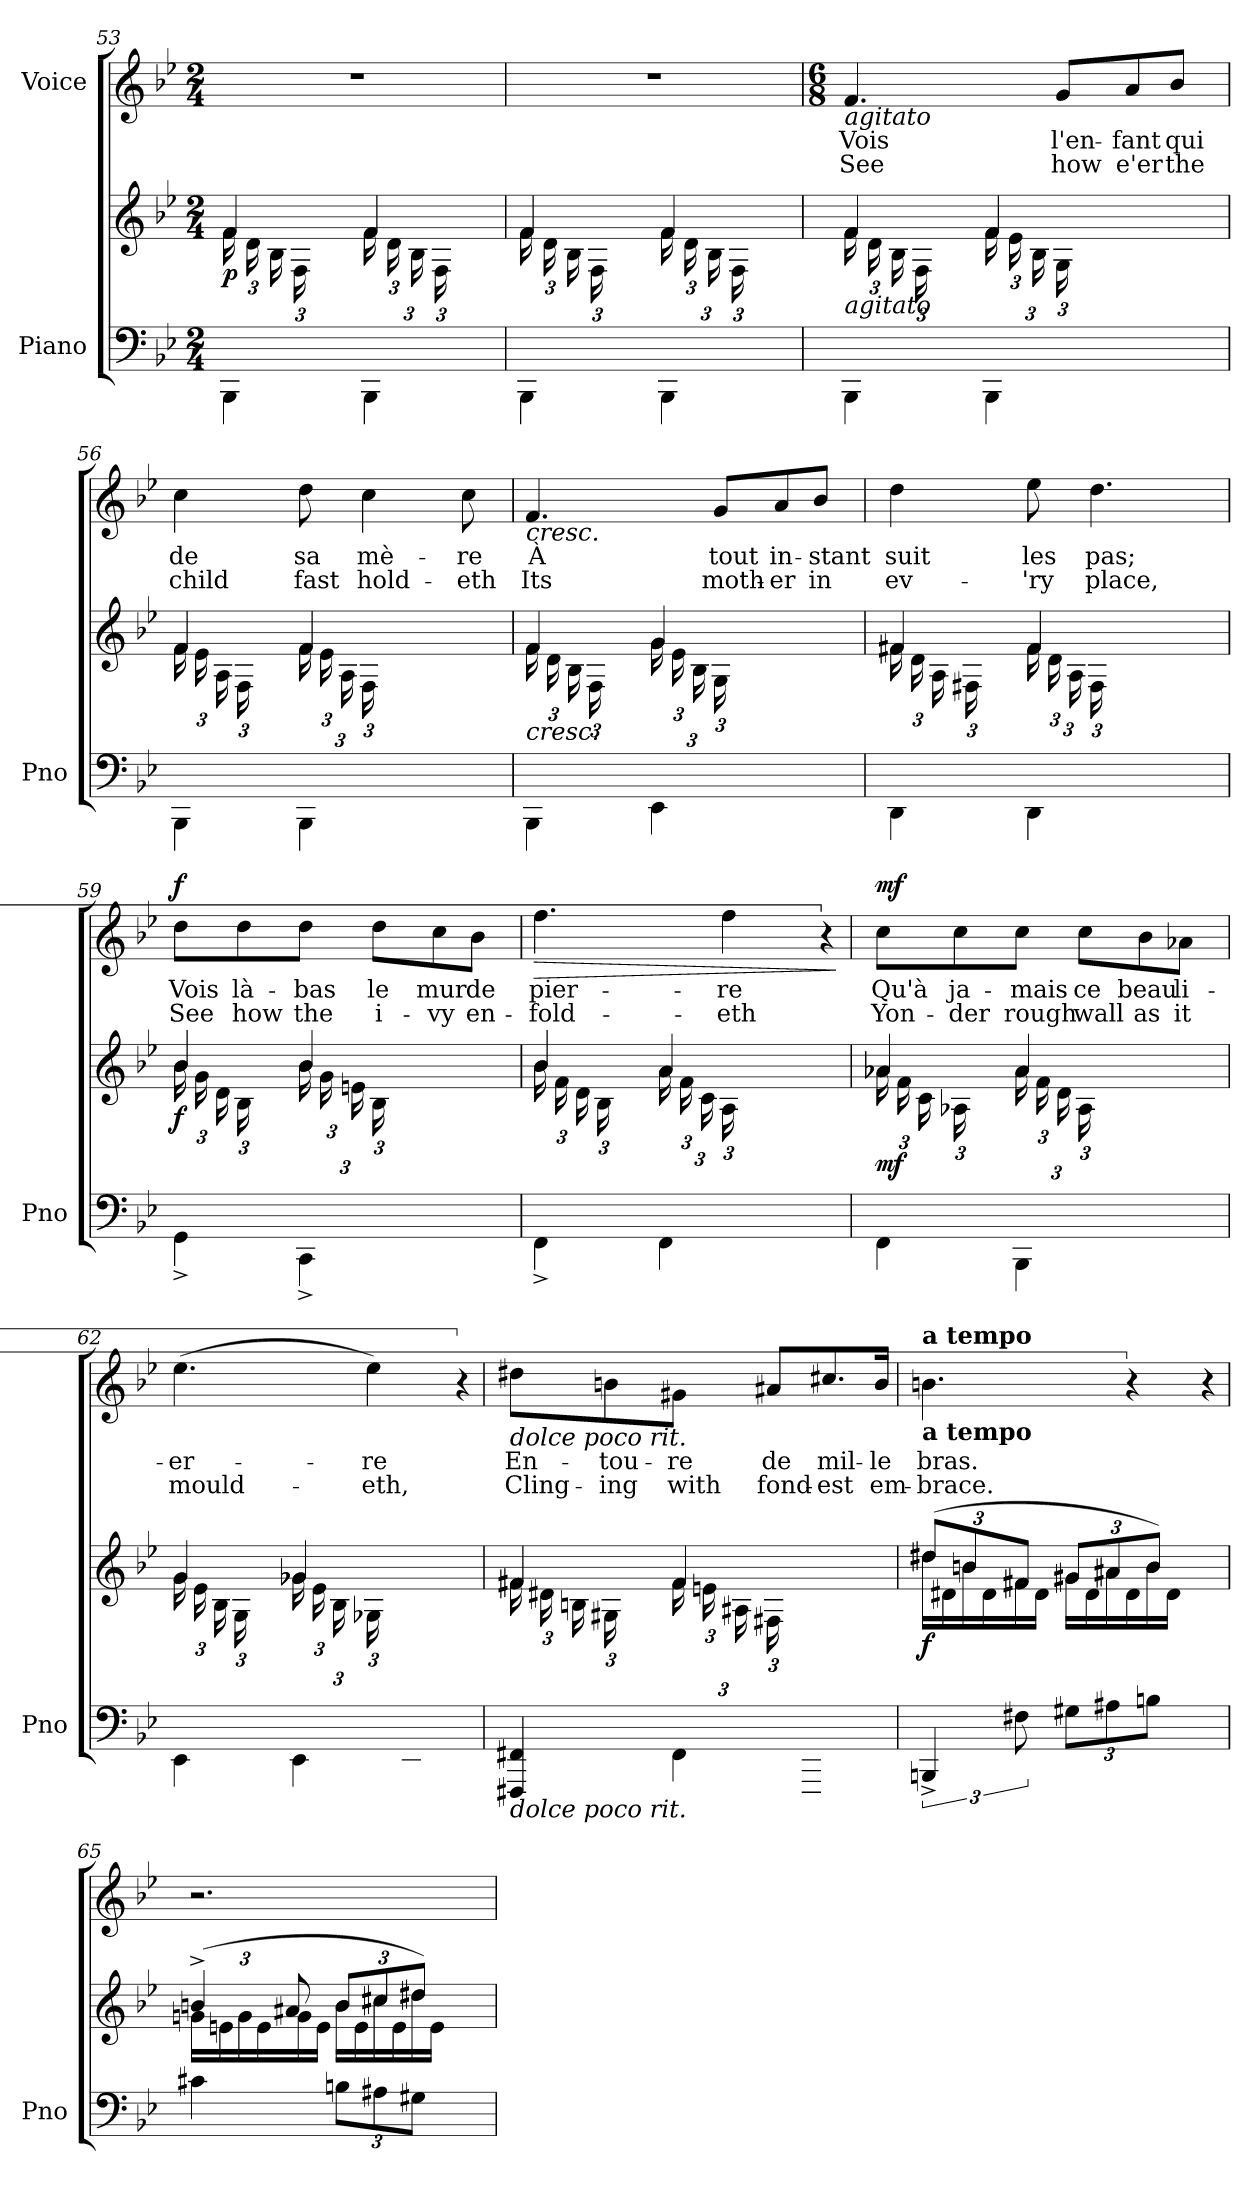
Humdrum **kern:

**kern	**kern	**dynam	**kern	**text	**text	**dynam
*part2	*part2	*part2	*part1	*part1	*part1	*part1
*staff3	*staff2	*staff2/3	*staff1	*staff1	*staff1	*staff1
*I"Piano	*	*	*I"Voice	*	*	*
*I'Pno	*	*	*	*	*	*
*clefF4	*clefG2	*	*clefG2	*	*	*
*k[b-e-]	*k[b-e-]	*	*k[b-e-]	*	*	*
*M2/4	*M2/4	*	*M2/4	*	*	*
=53	=53	=53	=53	=53	=53	=53
*^	*^	*	*	*	*	*
*	*	*	*Xbrackettup	*	*	*	*	*
!	!	!	!	!LO:DY:b	!	!	!	!
6ryy	4BBB-\	(4f/	24f\LL	p	2r	.	.	.
.	.	.	24d\	.	.	.	.	.
.	.	.	24B-\	.	.	.	.	.
.	.	.	24F\	.	.	.	.	.
24BB-/	.	.	12ryy	.	.	.	.	.
24FF/JJ)	.	.	.	.	.	.	.	.
6ryy	4BBB-\	(4f/	24f\LL	.	.	.	.	.
.	.	.	24d\	.	.	.	.	.
.	.	.	24B-\	.	.	.	.	.
.	.	.	24F\	.	.	.	.	.
24BB-/	.	.	12ryy	.	.	.	.	.
24FF/JJ)	.	.	.	.	.	.	.	.
!!LO:LB:g=z
=54	=54	=54	=54	=54	=54	=54	=54	=54
6ryy	4BBB-\	(4f/	24f\LL	.	2r	.	.	.
.	.	.	24d\	.	.	.	.	.
.	.	.	24B-\	.	.	.	.	.
.	.	.	24F\	.	.	.	.	.
24BB-/	.	.	12ryy	.	.	.	.	.
24FF/JJ)	.	.	.	.	.	.	.	.
6ryy	4BBB-\	(4f/	24f\LL	.	.	.	.	.
.	.	.	24d\	.	.	.	.	.
.	.	.	24B-\	.	.	.	.	.
.	.	.	24F\	.	.	.	.	.
24BB-/	.	.	12ryy	.	.	.	.	.
24FF/JJ)	.	.	.	.	.	.	.	.
!!LO:PB:g=z
=55	=55	=55	=55	=55	=55	=55	=55	=55
*	*	*	*	*	*M6/8	*	*	*
!	!	!	!	!	!LO:TX:b:i:t=agitato	!	!	!
!	!	!LO:TX:b:i:t=agitato	!	!	!	!	!	!
!	!	!	!	!	!	!LO:LY:b	!LO:LY:b	!
6ryy	4BBB-\	(4f/	24f\LL	.	4.f/	Vois	See	.
.	.	.	24d\	.	.	.	.	.
.	.	.	24B-\	.	.	.	.	.
.	.	.	24F\	.	.	.	.	.
24BB-/	.	.	12ryy	.	.	.	.	.
24FF/JJ)	.	.	.	.	.	.	.	.
6ryy	4BBB-\	(4f/	24f\LL	.	.	.	.	.
.	.	.	24e-\	.	.	.	.	.
.	.	.	24B-\	.	.	.	.	.
!	!	!	!	!	!	!LO:LY:b	!LO:LY:b	!
.	.	.	24G\	.	8g/L	l'en-	how	.
24BB-/	.	.	4ryy	.	.	.	.	.
24FF/JJ)	.	.	.	.	.	.	.	.
!	!	!	!	!	!	!LO:LY:b	!LO:LY:b	!
4ryy	4ryy	4ryy	.	.	8a/	-fant	e'er	.
!	!	!	!	!	!	!LO:LY:b	!LO:LY:b	!
.	.	.	.	.	8b-/J	qui	the	.
.	.	.	12ryy	.	.	.	.	.
=56	=56	=56	=56	=56	=56	=56	=56	=56
!	!	!	!	!	!	!LO:LY:b	!LO:LY:b	!
6ryy	4BBB-\	(4f/	24f\LL	.	4cc\	de	child	.
.	.	.	24e-\	.	.	.	.	.
.	.	.	24A\	.	.	.	.	.
.	.	.	24F\	.	.	.	.	.
24BB-/	.	.	12ryy	.	.	.	.	.
24FF/JJ)	.	.	.	.	.	.	.	.
!	!	!	!	!	!	!LO:LY:b	!LO:LY:b	!
6ryy	4BBB-\	(4f/	24f\LL	.	8dd\	sa	fast	.
.	.	.	24e-\	.	.	.	.	.
.	.	.	24A\	.	.	.	.	.
!	!	!	!	!	!	!LO:LY:b	!LO:LY:b	!
.	.	.	24F\	.	4cc\	mè-	hold-	.
24BB-/	.	.	4ryy	.	.	.	.	.
24FF/JJ)	.	.	.	.	.	.	.	.
4ryy	4ryy	4ryy	.	.	.	.	.	.
!	!	!	!	!	!	!LO:LY:b	!LO:LY:b	!
.	.	.	.	.	8cc\	-re	-eth	.
.	.	.	12ryy	.	.	.	.	.
!!LO:LB:g=z
=57	=57	=57	=57	=57	=57	=57	=57	=57
!	!	!	!	!	!LO:TX:b:i:t=cresc.	!	!	!
!	!	!LO:TX:b:i:t=cresc.	!	!	!	!	!	!
!	!	!	!	!	!	!LO:LY:b	!LO:LY:b	!
6ryy	4BBB-\	(4f/	24f\LL	.	4.f/	À	Its	.
.	.	.	24d\	.	.	.	.	.
.	.	.	24B-\	.	.	.	.	.
.	.	.	24F\	.	.	.	.	.
24BB-/	.	.	12ryy	.	.	.	.	.
24FF/JJ)	.	.	.	.	.	.	.	.
6ryy	4EE-\	(4g/	24g\LL	.	.	.	.	.
.	.	.	24e-\	.	.	.	.	.
.	.	.	24B-\	.	.	.	.	.
!	!	!	!	!	!	!LO:LY:b	!LO:LY:b	!
.	.	.	24G\	.	8g/L	tout	moth-	.
24E-/	.	.	4ryy	.	.	.	.	.
24BB-/JJ)	.	.	.	.	.	.	.	.
!	!	!	!	!	!	!LO:LY:b	!LO:LY:b	!
4ryy	4ryy	4ryy	.	.	8a/	in-	-er	.
!	!	!	!	!	!	!LO:LY:b	!LO:LY:b	!
.	.	.	.	.	8b-/J	-stant	in	.
.	.	.	12ryy	.	.	.	.	.
!!LO:LB:g=z
=58	=58	=58	=58	=58	=58	=58	=58	=58
!	!	!	!	!	!	!LO:LY:b	!LO:LY:b	!
6ryy	4DD\	(4f#X/	24f#\LL	.	4dd\	suit	ev-	.
.	.	.	24d\	.	.	.	.	.
.	.	.	24A\	.	.	.	.	.
.	.	.	24F#X\	.	.	.	.	.
24D/	.	.	12ryy	.	.	.	.	.
24AA/JJ)	.	.	.	.	.	.	.	.
!	!	!	!	!	!	!LO:LY:b	!LO:LY:b	!
6ryy	4DD\	(4f#/	24f#\LL	.	8ee-\	les	-'ry	.
.	.	.	24d\	.	.	.	.	.
.	.	.	24A\	.	.	.	.	.
!	!	!	!	!	!	!LO:LY:b	!LO:LY:b	!
.	.	.	24F#\	.	4.dd\	pas;	place,	.
24D/	.	.	4ryy	.	.	.	.	.
24AA/JJ)	.	.	.	.	.	.	.	.
4ryy	4ryy	4ryy	.	.	.	.	.	.
.	.	.	12ryy	.	.	.	.	.
=59	=59	=59	=59	=59	=59	=59	=59	=59
!	!	!	!	!LO:DY:b	!	!LO:LY:b	!LO:LY:b	!LO:DY:b
6ryy	4GG^<\	(4b-/	24b-\LL	f	8dd\L	Vois	See	f
.	.	.	24g\	.	.	.	.	.
.	.	.	24d\	.	.	.	.	.
!	!	!	!	!	!	!LO:LY:b	!LO:LY:b	!
.	.	.	24B-\	.	8dd\	là-	how	.
24D/	.	.	12ryy	.	.	.	.	.
24GG/JJ)	.	.	.	.	.	.	.	.
!	!	!	!	!	!	!LO:LY:b	!LO:LY:b	!
6ryy	4CC^<\	(4b-/	24b-\LL	.	8dd\J	-bas	the	.
.	.	.	24g\	.	.	.	.	.
.	.	.	24en\	.	.	.	.	.
!	!	!	!	!	!	!LO:LY:b	!LO:LY:b	!
.	.	.	24B-\	.	8dd\L	le	i-	.
24C/	.	.	4ryy	.	.	.	.	.
24GG/JJ)	.	.	.	.	.	.	.	.
!	!	!	!	!	!	!LO:LY:b	!LO:LY:b	!
4ryy	4ryy	4ryy	.	.	8cc\	mur	-vy	.
!	!	!	!	!	!	!LO:LY:b	!LO:LY:b	!
.	.	.	.	.	8b-\J	de	en-	.
.	.	.	12ryy	.	.	.	.	.
!!LO:LB:g=z
=60	=60	=60	=60	=60	=60	=60	=60	=60
!	!	!	!	!	!	!LO:LY:b	!LO:LY:b	!LO:HP:b
6ryy	4FF^<\	(4b-/	24b-\LL	.	4.ff\	pier-	-fold-	>
.	.	.	24f\	.	.	.	.	.
.	.	.	24d\	.	.	.	.	.
.	.	.	24B-\	.	.	.	.	.
24F/	.	.	12ryy	.	.	.	.	.
24BB-/JJ)	.	.	.	.	.	.	.	.
6ryy	4FF\	(4a/	24a\LL	.	.	.	.	.
.	.	.	24f\	.	.	.	.	.
.	.	.	24c\	.	.	.	.	.
!	!	!	!	!	!	!LO:LY:b	!LO:LY:b	!
.	.	.	24A\	.	4ff\	-re	-eth	.
24F/	.	.	24%5ryy	.	.	.	.	.
24C/JJ)	.	.	.	.	.	.	.	.
24%5ryy	24%5ryy	24%5ryy	.	.	.	.	.	.
!	!	!	!	!	!LO:N:vis=8	!	!	!
.	.	.	12ryy	.	12r	.	.	.
*v	*v	*	*	*	*	*	*	*
*	*v	*v	*	*	*	*	*
.	.	.	.	.	.	]
!!LO:PB:g=z
=61	=61	=61	=61	=61	=61	=61
*^	*^	*	*	*	*	*
!	!	!	!	!LO:DY:b	!	!LO:LY:b	!LO:LY:b	!LO:DY:b
6ryy	4FF\	(4a-X/	24a-\LL	mf	8cc\L	Qu'à	Yon-	mf
.	.	.	24f\	.	.	.	.	.
.	.	.	24c\	.	.	.	.	.
!	!	!	!	!	!	!LO:LY:b	!LO:LY:b	!
.	.	.	24A-X\	.	8cc\	ja-	-der	.
24C/	.	.	12ryy	.	.	.	.	.
24FF/JJ)	.	.	.	.	.	.	.	.
!	!	!	!	!	!	!LO:LY:b	!LO:LY:b	!
6ryy	4BBB-\	(4a-/	24a-\LL	.	8cc\J	-mais	rough	.
.	.	.	24f\	.	.	.	.	.
.	.	.	24d\	.	.	.	.	.
!	!	!	!	!	!	!LO:LY:b	!LO:LY:b	!
.	.	.	24A-\	.	8cc\L	ce	wall	.
24BB-/	.	.	4ryy	.	.	.	.	.
24FF/JJ)	.	.	.	.	.	.	.	.
!	!	!	!	!	!	!LO:LY:b	!LO:LY:b	!
4ryy	4ryy	4ryy	.	.	8b-\	beau	as	.
!	!	!	!	!	!	!LO:LY:b	!LO:LY:b	!
.	.	.	.	.	8a-X\J	li-	it	.
.	.	.	12ryy	.	.	.	.	.
=62	=62	=62	=62	=62	=62	=62	=62	=62
!	!	!	!	!	!	!LO:LY:b	!LO:LY:b	!
6ryy	4EE-\	(4g/	24g\LL	.	(4.ee-\	-er-	mould-	.
.	.	.	24e-\	.	.	.	.	.
.	.	.	24B-\	.	.	.	.	.
.	.	.	24G\	.	.	.	.	.
24E-/	.	.	12ryy	.	.	.	.	.
24BB-/JJ)	.	.	.	.	.	.	.	.
6ryy	4EE-\	(4g-X/	24g-\LL	.	.	.	.	.
.	.	.	24e-\	.	.	.	.	.
.	.	.	24B-\	.	.	.	.	.
!	!	!	!	!	!	!LO:LY:b	!LO:LY:b	!
.	.	.	24G-X\	.	4ee-\)	-re	-eth,	.
24BB-/	.	.	24%5ryy	.	.	.	.	.
24EE-/JJ)	.	.	.	.	.	.	.	.
24%5ryy	24%5ryy	24%5ryy	.	.	.	.	.	.
!	!	!	!	!	!LO:N:vis=8	!	!	!
.	.	.	12ryy	.	12r	.	.	.
!!LO:LB:g=z
=63	=63	=63	=63	=63	=63	=63	=63	=63
!	!	!	!	!	!LO:TX:b:i:t=dolce poco rit.	!	!	!
!LO:TX:b:i:t=dolce poco rit.	!	!	!	!	!	!	!	!
!	!	!	!	!	!	!LO:LY:b	!LO:LY:b	!
6ryy	4FFF#X/ 4FF#X/	(4f#X/	24f#\LL	.	8dd#X\L	En-	Cling-	.
.	.	.	24d#X\	.	.	.	.	.
.	.	.	24Bn\	.	.	.	.	.
!	!	!	!	!	!	!LO:LY:b	!LO:LY:b	!
.	.	.	24G#X\	.	8bn\	-tou-	-ing	.
24D#X/	.	.	12ryy	.	.	.	.	.
24BBn/JJ)	.	.	.	.	.	.	.	.
!	!	!	!	!	!	!LO:LY:b	!LO:LY:b	!
6ryy	4FF#\	(4f#/	24f#\LL	.	8g#X\J	-re	with	.
.	.	.	24en\	.	.	.	.	.
.	.	.	24A#X\	.	.	.	.	.
!	!	!	!	!	!	!LO:LY:b	!LO:LY:b	!
.	.	.	24F#X\	.	8a#X/L	de	fond-	.
24FF#/	.	.	4ryy	.	.	.	.	.
24FFFn/JJ)	.	.	.	.	.	.	.	.
!	!	!	!	!	!	!LO:LY:b	!LO:LY:b	!
4ryy	4ryy	4ryy	.	.	8.cc#X/	mil-	-est	.
.	.	.	12ryy	.	.	.	.	.
!	!	!	!	!	!	!LO:LY:b	!LO:LY:b	!
.	.	.	.	.	16b/Jk	-le	em-	.
*v	*v	*	*	*	*	*	*	*
=64	=64	=64	=64	=64	=64	=64	=64
*	*	*Xtuplet	*	*	*	*	*
!	!	!	!	!LO:TX:b:B:t=a tempo	!	!	!
!	!	!	!	!LO:TX:a:B:t=a tempo	!	!	!
!	!	!	!LO:DY:b	!	!LO:LY:b	!LO:LY:b	!
6BBBn^/	(12dd#X/L	24dd#\LL	f	4.bn\	bras.	-brace.	.
.	.	24d#X\	.	.	.	.	.
.	12bn/	24b\	.	.	.	.	.
.	.	24d#\	.	.	.	.	.
12F#X\	12f#X/J	24f#\	.	.	.	.	.
.	.	24d#\JJ	.	.	.	.	.
*	*tuplet	*Xtuplet	*	*	*	*	*
12G#X\L	12g#X/L	24g#\LL	.	.	.	.	.
.	.	24d#\	.	.	.	.	.
12A#X\	12a#X/	24a#\	.	.	.	.	.
!	!	!	!	!LO:N:vis=4	!	!	!
.	.	24d#\	.	6r	.	.	.
12Bn\J	12b/J)	24b\	.	.	.	.	.
.	.	24d#\JJ	.	.	.	.	.
8ryy	8ryy	8ryy	.	.	.	.	.
!	!	!	!	!LO:N:vis=8	!	!	!
.	.	.	.	12r	.	.	.
!!LO:PB:g=z
=65	=65	=65	=65	=65	=65	=65	=65
*	*tuplet	*Xtuplet	*	*	*	*	*
4c#X\	(6bn^/	24gn\LL	.	2.r	.	.	.
.	.	24en\	.	.	.	.	.
.	.	24g\	.	.	.	.	.
.	.	24e\	.	.	.	.	.
.	12a#X/	24g\	.	.	.	.	.
.	.	24e\JJ	.	.	.	.	.
*	*tuplet	*Xtuplet	*	*	*	*	*
12Bn\L	12b/L	24b\LL	.	.	.	.	.
.	.	24e\	.	.	.	.	.
12A#X\	12cc#X/	24cc#\	.	.	.	.	.
.	.	24e\	.	.	.	.	.
12G#X\J	12dd#X/J)	24dd#\	.	.	.	.	.
.	.	24e\JJ	.	.	.	.	.
4ryy	4ryy	4ryy	.	.	.	.	.
*	*v	*v	*	*	*	*	*
=	=	=	=	=	=	=
*-	*-	*-	*-	*-	*-	*-
